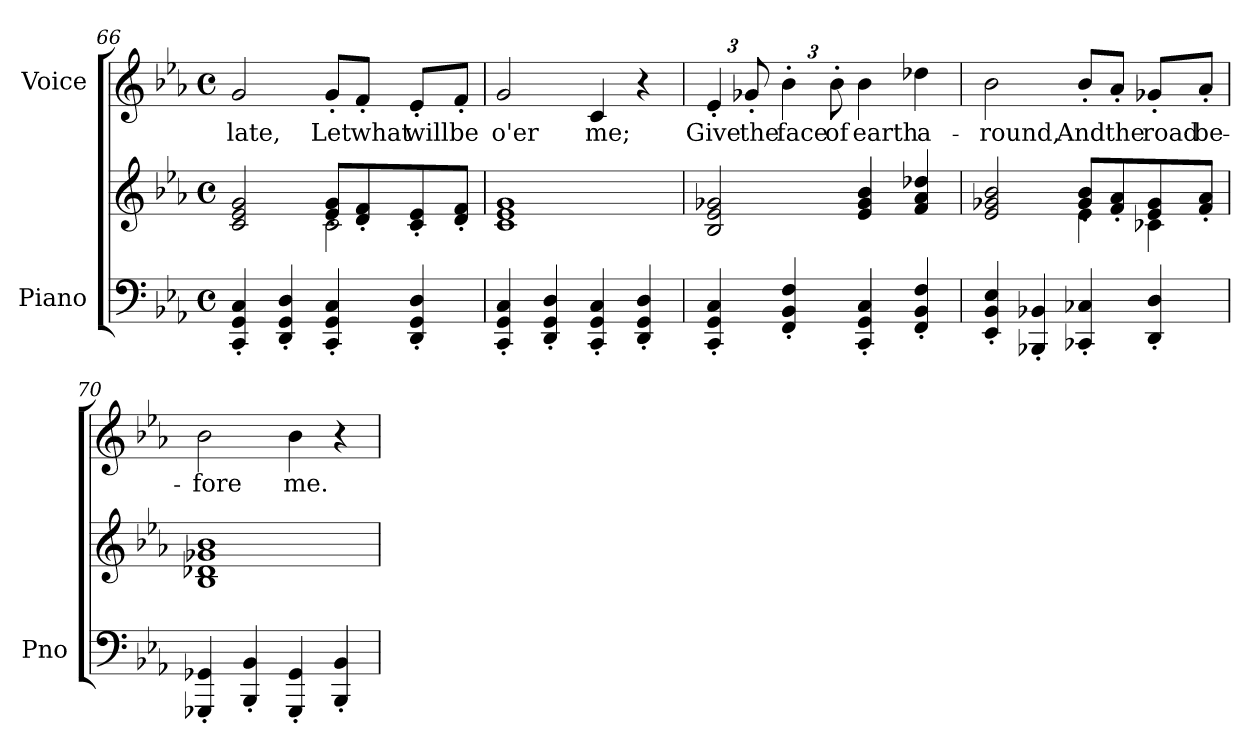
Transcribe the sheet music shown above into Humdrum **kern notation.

**kern	**kern	**kern	**text
*part2	*part2	*part1	*part1
*staff3	*staff2	*staff1	*staff1
*I"Piano	*	*I"Voice	*
*I'Pno	*	*	*
!!LO:LB:g=z
*clefF4	*clefG2	*clefG2	*
*k[b-e-a-]	*k[b-e-a-]	*k[b-e-a-]	*
*M4/4	*M4/4	*M4/4	*
*met(c)	*met(c)	*met(c)	*
=66	=66	=66	=66
*	*^	*	*
!	!	!	!	!LO:LY:b
4CC/' 4GG/' 4C/'	2c/ 2e-/ 2g/	2ryy	2g/	late,
4DD/' 4GG/' 4D/'	.	.	.	.
!	!	!	!	!LO:LY:b
4CC/' 4GG/' 4C/'	2c\	8e-/' 8g/'L	8g'/L	Let
!	!	!	!	!LO:LY:b
.	.	8d/' 8f/'	8f'/J	what
!	!	!	!	!LO:LY:b
4DD/' 4GG/' 4D/'	.	8c/' 8e-/'	8e-'/L	will
!	!	!	!	!LO:LY:b
.	.	8d/' 8f/'J	8f'/J	be
=67	=67	=67	=67	=67
!	!	!	!	!LO:LY:b
*	*v	*v	*	*
4CC/' 4GG/' 4C/'	1c 1e- 1g	2g/	o'er
4DD/' 4GG/' 4D/'	.	.	.
!	!	!	!LO:LY:b
4CC/' 4GG/' 4C/'	.	4c/	me;
4DD/' 4GG/' 4D/'	.	4r	.
!!LO:LB:g=z
=68	=68	=68	=68
*	*	*Xbrackettup	*
!	!	!	!LO:LY:b
4CC/' 4GG/' 4C/'	2B-/ 2e-/ 2g-X/	6e-'/	Give
!	!	!	!LO:LY:b
.	.	12g-X'/	the
!	!	!	!LO:LY:b
4FF/' 4BB-/' 4F/'	.	6b-'\	face
!	!	!	!LO:LY:b
.	.	12b-'\	of
!	!	!	!LO:LY:b
4CC/' 4GG/' 4C/'	4e-/ 4g-/ 4b-/	4b-\	earth
!	!	!	!LO:LY:b
4FF/' 4BB-/' 4F/'	4f/ 4a-/ 4dd-X/	4dd-X\	a-
=69	=69	=69	=69
*	*^	*	*
!	!	!	!	!LO:LY:b
4EE-/' 4BB-/' 4E-/'	2e-/ 2g-X/ 2b-/	2ryy	2b-\	-round,
4BBB-X/' 4BB-X/'	.	.	.	.
!	!	!	!	!LO:LY:b
4CC-X/' 4C-X/'	4e-\	8g-/' 8b-/'L	8b-'/L	And
!	!	!	!	!LO:LY:b
.	.	8f/' 8a-/'	8a-'/J	the
!	!	!	!	!LO:LY:b
4DD/' 4D/'	4c-X\	8e-/' 8g-/'	8g-X'/L	road
!	!	!	!	!LO:LY:b
.	.	8f/' 8a-/'J	8a-'/J	be-
!!LO:LB:g=z
=70	=70	=70	=70	=70
!	!	!	!	!LO:LY:b
*	*v	*v	*	*
4GGG-X/' 4GG-X/'	1B- 1d-X 1g-X 1b-	2b-\	-fore
4BBB-/' 4BB-/'	.	.	.
!	!	!	!LO:LY:b
4GGG-/' 4GG-/'	.	4b-\	me.
4BBB-/' 4BB-/'	.	4r	.
=	=	=	=
*-	*-	*-	*-
